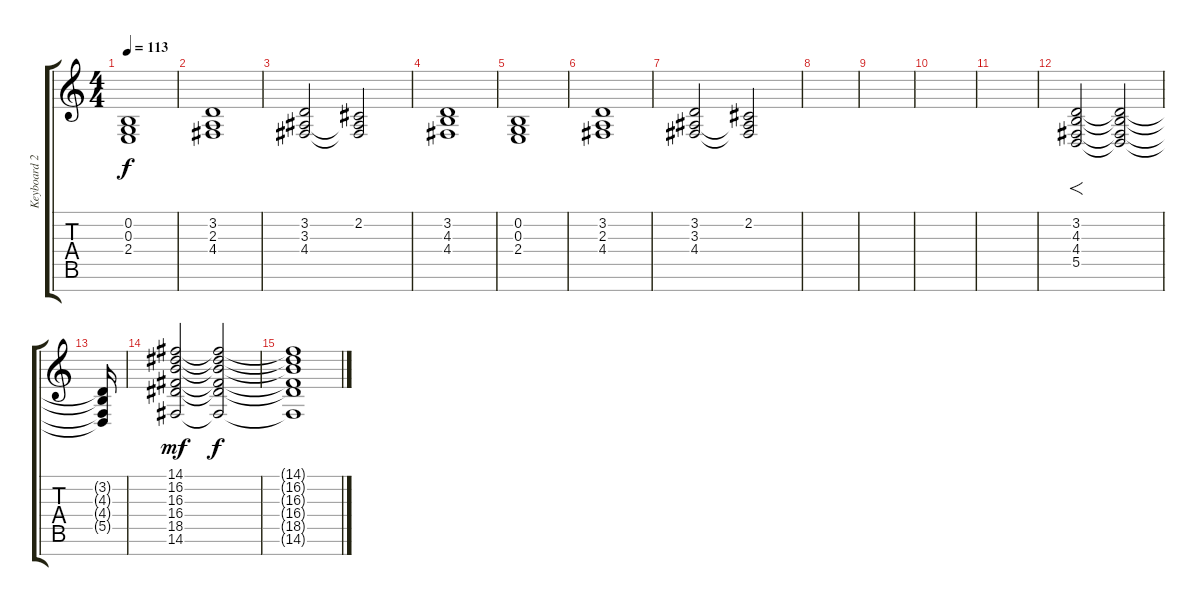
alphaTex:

\track ("Keyboard 2" "Keyboard 2") {instrument stringensemble1}
\staff {score tabs}
\tuning (E4 B3 G3 D3 A2 E2 B1) {hide}
\ts (4 4)
\tempo 113
\clef g2
\ks c
(0.2 0.3 2.4).1{dy f} |
(3.2 2.3 4.4).1 |
(3.2 3.3 4.4).2 (2.2 3.3{t} 4.4{t}).2 |
(3.2 4.3 4.4).1{volume 13 instrument choiraahs} |
(0.2 0.3 2.4).1 |
(3.2 2.3 4.4).1 |
(3.2 3.3 4.4).2 (2.2 3.3{t} 4.4{t}).2 |
|
|
|
|
(3.2 4.3 4.4 5.5).2{f volume 16 instrument choiraahs} (3.2{t} 4.3{t} 4.4{t} 5.5{t}).2 |
(3.2{t} 4.3{t} 4.4{t} 5.5{t}).16 |
(14.1 16.2 16.3 16.4 18.5 14.6).2{dy mf volume 12} (14.1{t} 16.2{t} 16.3{t} 16.4{t} 18.5{t} 14.6{t}).2{dy f} |
(14.1{t} 16.2{t} 16.3{t} 16.4{t} 18.5{t} 14.6{t}).1
